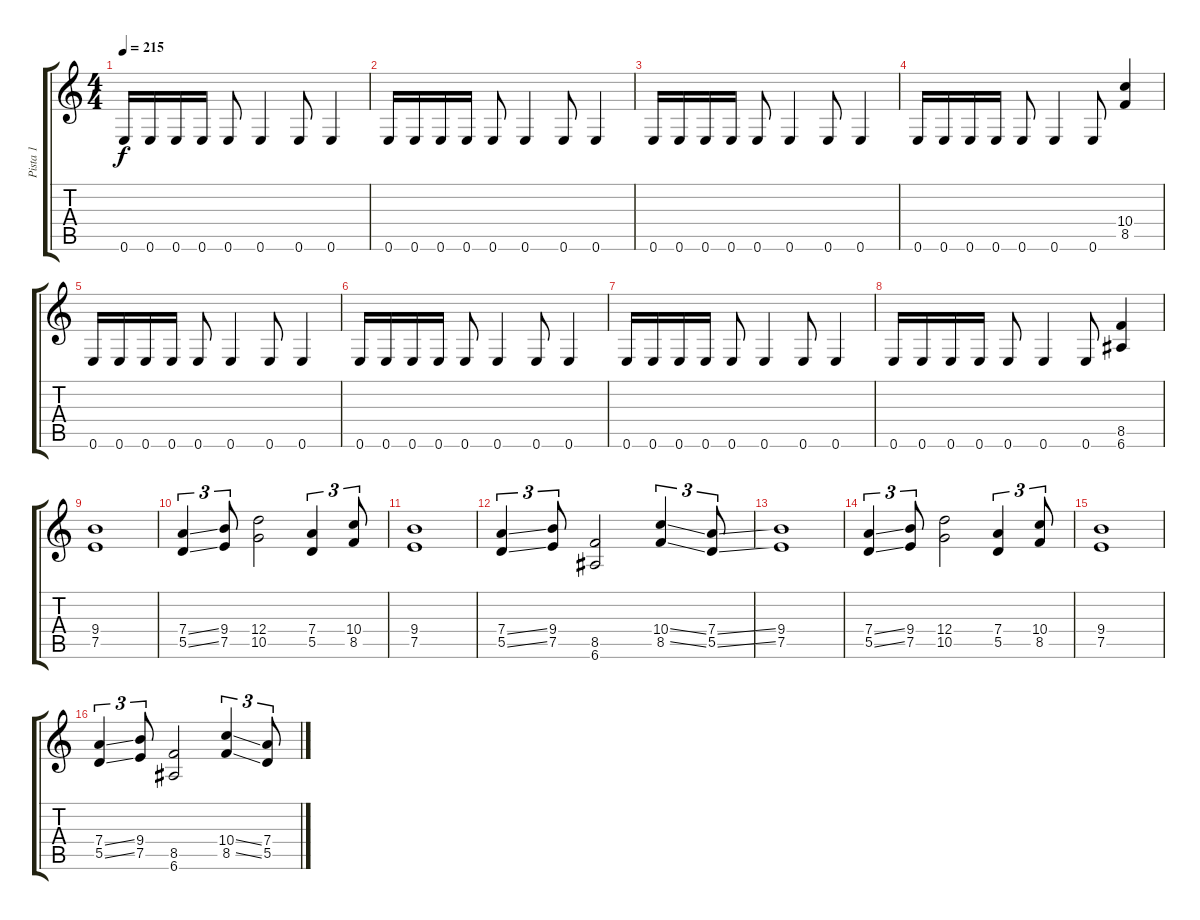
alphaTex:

\track ("Pista 1" "Pista 1") {instrument distortionguitar}
\staff {score tabs}
\tuning (E4 B3 G3 D3 A2 E2) {hide}
\ts (4 4)
\tempo 215
\clef g2
\ks c
0.6.16{dy f} 0.6.16 0.6.16 0.6.16 0.6.8 0.6.4 0.6.8 0.6.4 |
0.6.16 0.6.16 0.6.16 0.6.16 0.6.8 0.6.4 0.6.8 0.6.4 |
0.6.16 0.6.16 0.6.16 0.6.16 0.6.8 0.6.4 0.6.8 0.6.4 |
0.6.16 0.6.16 0.6.16 0.6.16 0.6.8 0.6.4 0.6.8 (10.4 8.5).4 |
0.6.16 0.6.16 0.6.16 0.6.16 0.6.8 0.6.4 0.6.8 0.6.4 |
0.6.16 0.6.16 0.6.16 0.6.16 0.6.8 0.6.4 0.6.8 0.6.4 |
0.6.16 0.6.16 0.6.16 0.6.16 0.6.8 0.6.4 0.6.8 0.6.4 |
0.6.16 0.6.16 0.6.16 0.6.16 0.6.8 0.6.4 0.6.8 (8.5 6.6).4 |
(9.4 7.5).1 |
(7.4{ss} 5.5{ss}).4{tu (3 2)} (9.4 7.5).8{tu (3 2)} (12.4 10.5).2 (7.4 5.5).4{tu (3 2)} (10.4 8.5).8{tu (3 2)} |
(9.4 7.5).1 |
(7.4{ss} 5.5{ss}).4{tu (3 2)} (9.4 7.5).8{tu (3 2)} (8.5 6.6).2 (10.4{ss} 8.5{ss}).4{tu (3 2)} (7.4{ss} 5.5{ss}).8{tu (3 2)} |
(9.4 7.5).1 |
(7.4{ss} 5.5{ss}).4{tu (3 2)} (9.4 7.5).8{tu (3 2)} (12.4 10.5).2 (7.4 5.5).4{tu (3 2)} (10.4 8.5).8{tu (3 2)} |
(9.4 7.5).1 |
(7.4{ss} 5.5{ss}).4{tu (3 2)} (9.4 7.5).8{tu (3 2)} (8.5 6.6).2 (10.4{ss} 8.5{ss}).4{tu (3 2)} (7.4{ss} 5.5{ss}).8{tu (3 2)}
